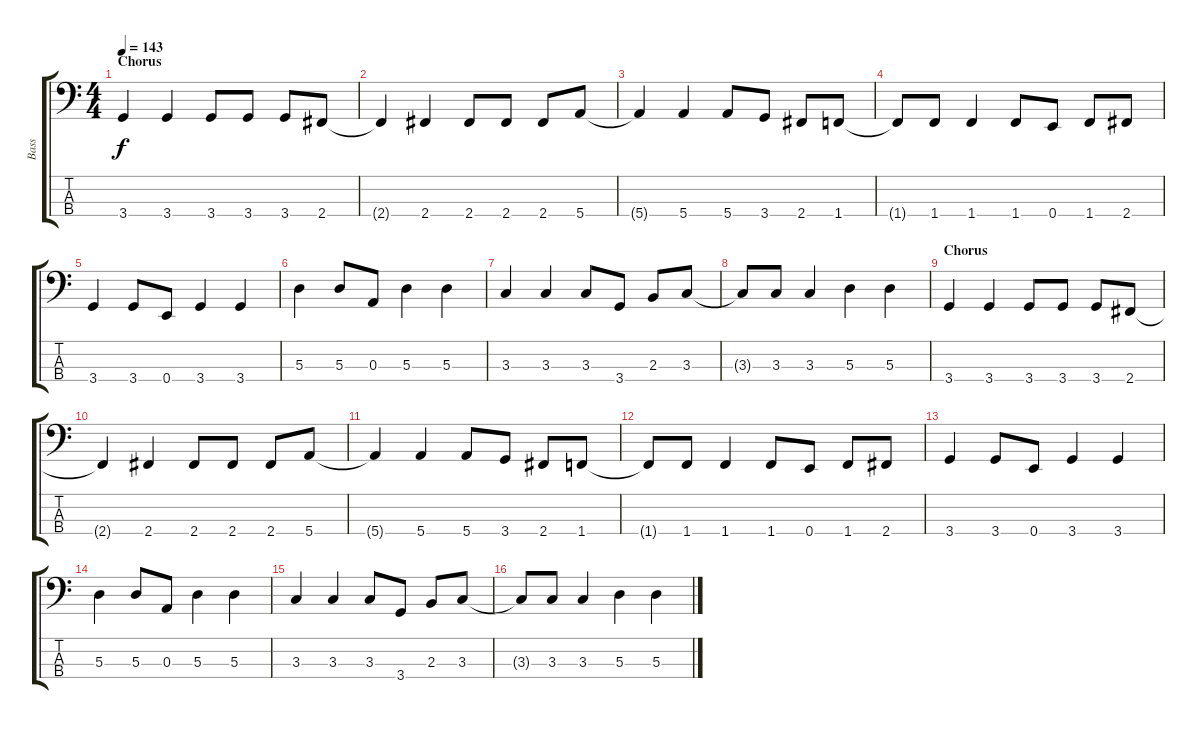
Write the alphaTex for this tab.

\track ("Bass" "Bass") {instrument electricbassfinger}
\staff {score tabs}
\tuning (G2 D2 A1 E1) {hide}
\ts (4 4)
\section ("" "Chorus")
\tempo 143
\clef f4
\ks c
3.4.4{dy f} 3.4.4 3.4.8 3.4.8 3.4.8 2.4.8 |
2.4{t}.4 2.4.4 2.4.8 2.4.8 2.4.8 5.4.8 |
5.4{t}.4 5.4.4 5.4.8 3.4.8 2.4.8 1.4.8 |
1.4{t}.8 1.4.8 1.4.4 1.4.8 0.4.8 1.4.8 2.4.8 |
3.4.4 3.4.8 0.4.8 3.4.4 3.4.4 |
5.3.4 5.3.8 0.3.8 5.3.4 5.3.4 |
3.3.4 3.3.4 3.3.8 3.4.8 2.3.8 3.3.8 |
3.3{t}.8 3.3.8 3.3.4 5.3.4 5.3.4 |
\section ("" "Chorus")
3.4.4 3.4.4 3.4.8 3.4.8 3.4.8 2.4.8 |
2.4{t}.4 2.4.4 2.4.8 2.4.8 2.4.8 5.4.8 |
5.4{t}.4 5.4.4 5.4.8 3.4.8 2.4.8 1.4.8 |
1.4{t}.8 1.4.8 1.4.4 1.4.8 0.4.8 1.4.8 2.4.8 |
3.4.4 3.4.8 0.4.8 3.4.4 3.4.4 |
5.3.4 5.3.8 0.3.8 5.3.4 5.3.4 |
3.3.4 3.3.4 3.3.8 3.4.8 2.3.8 3.3.8 |
3.3{t}.8 3.3.8 3.3.4 5.3.4 5.3.4
